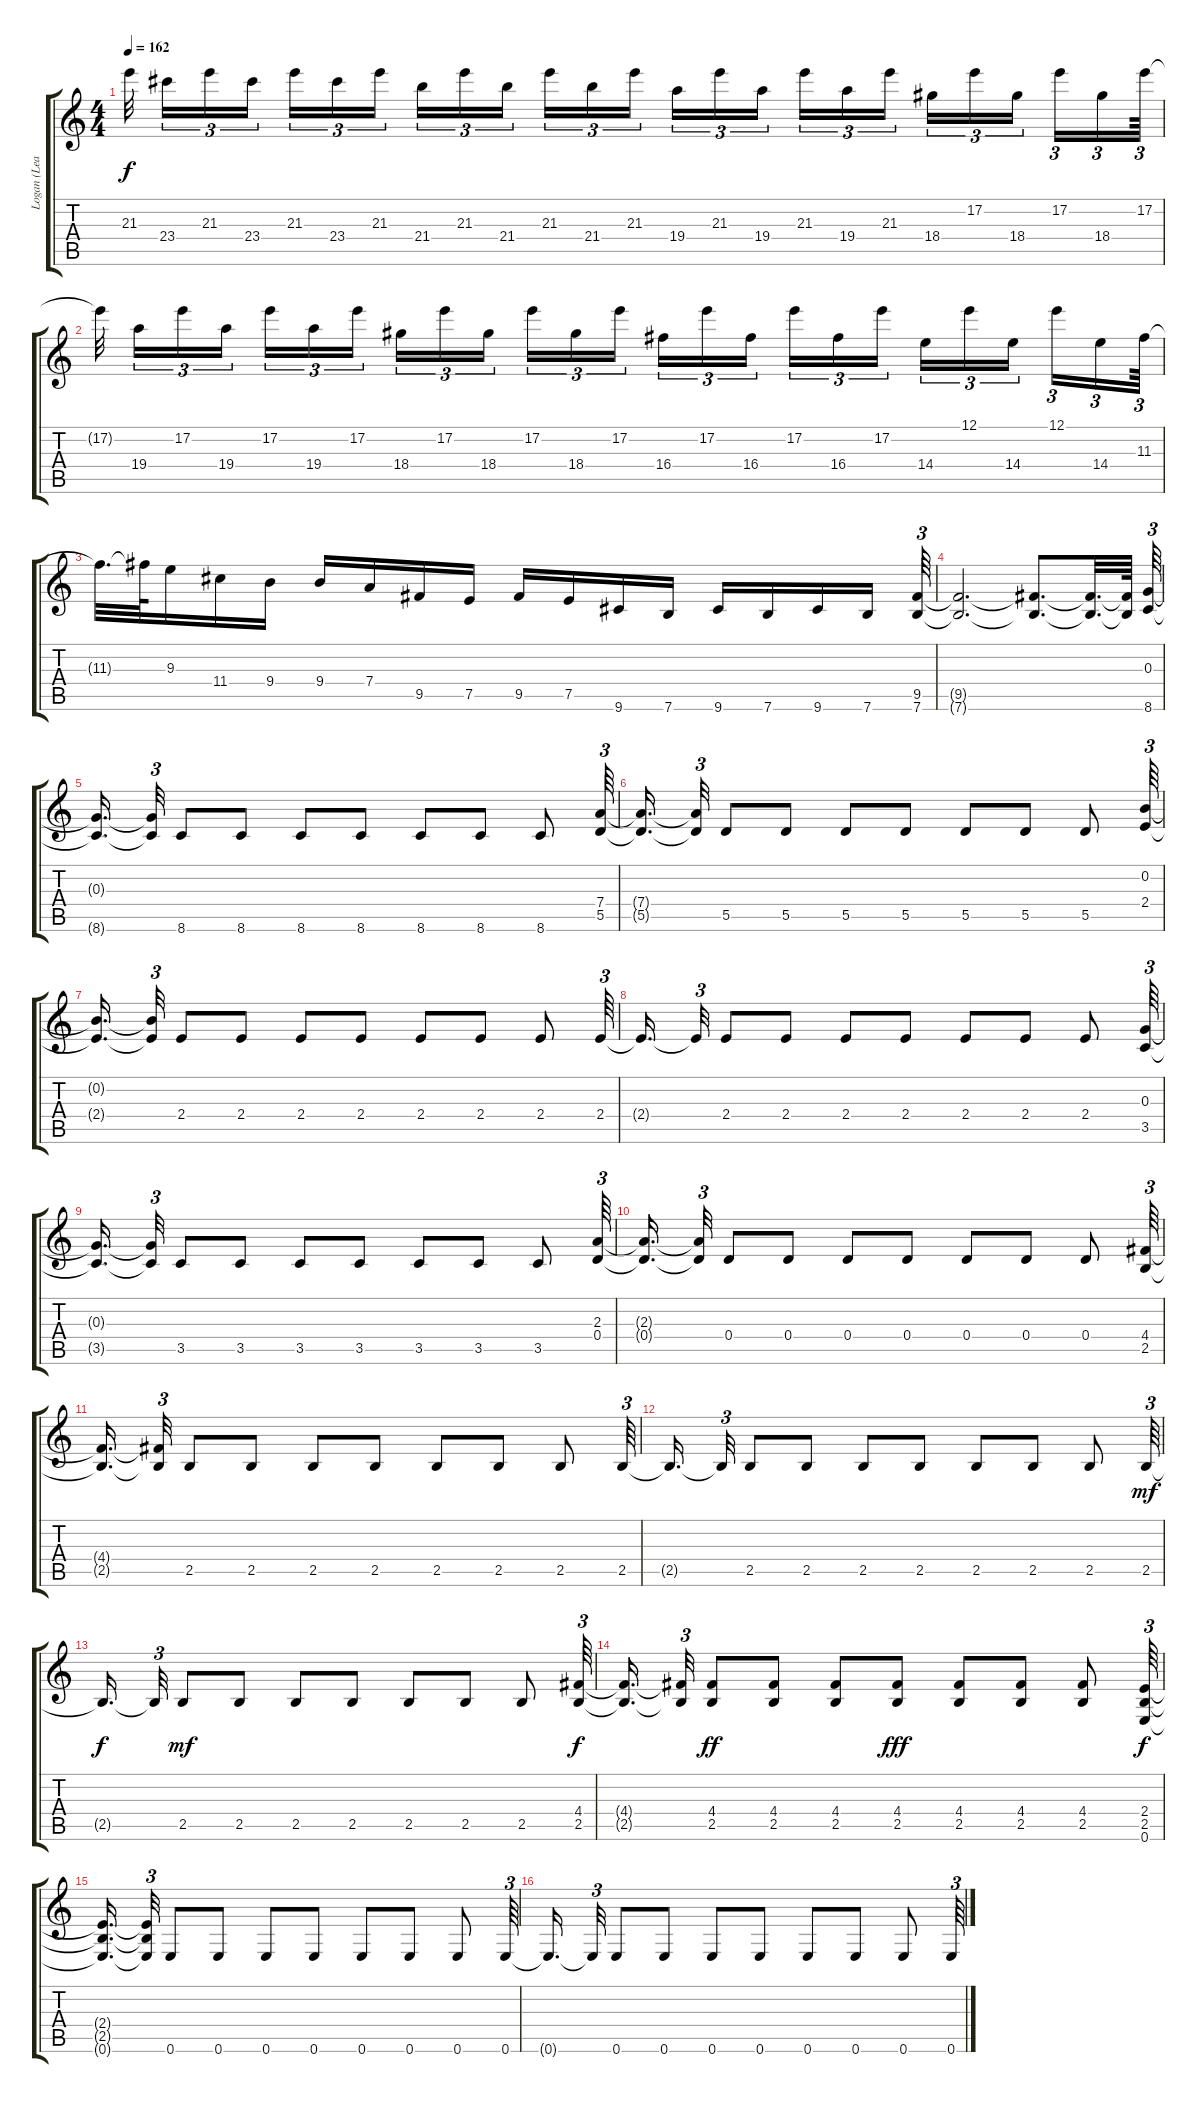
\track ("Logan (Lead)" "Logan (Lea") {instrument distortionguitar}
\staff {score tabs}
\tuning (E4 B3 G3 D3 A2 E2) {hide}
\ts (4 4)
\tempo 162
\clef g2
\ks c
21.3{t}.32{dy f beam splitsecondary} 23.4.16{tu (3 2)} 21.3.16{tu (3 2)} 23.4.16{tu (3 2) beam splitsecondary} 21.3.16{tu (3 2)} 23.4.16{tu (3 2)} 21.3.16{tu (3 2)} 21.4.16{tu (3 2)} 21.3.16{tu (3 2)} 21.4.16{tu (3 2) beam splitsecondary} 21.3.16{tu (3 2)} 21.4.16{tu (3 2)} 21.3.16{tu (3 2)} 19.4.16{tu (3 2)} 21.3.16{tu (3 2)} 19.4.16{tu (3 2) beam splitsecondary} 21.3.16{tu (3 2)} 19.4.16{tu (3 2)} 21.3.16{tu (3 2)} 18.4.16{tu (3 2)} 17.2.16{tu (3 2)} 18.4.16{tu (3 2) beam splitsecondary} 17.2.16{tu (3 2)} 18.4.16{tu (3 2)} 17.2.64{tu (3 2)} |
17.2{t}.32{beam splitsecondary} 19.4.16{tu (3 2)} 17.2.16{tu (3 2)} 19.4.16{tu (3 2) beam splitsecondary} 17.2.16{tu (3 2)} 19.4.16{tu (3 2)} 17.2.16{tu (3 2)} 18.4.16{tu (3 2)} 17.2.16{tu (3 2)} 18.4.16{tu (3 2) beam splitsecondary} 17.2.16{tu (3 2)} 18.4.16{tu (3 2)} 17.2.16{tu (3 2)} 16.4.16{tu (3 2)} 17.2.16{tu (3 2)} 16.4.16{tu (3 2) beam splitsecondary} 17.2.16{tu (3 2)} 16.4.16{tu (3 2)} 17.2.16{tu (3 2)} 14.4.16{tu (3 2)} 12.1.16{tu (3 2)} 14.4.16{tu (3 2) beam splitsecondary} 12.1.16{tu (3 2)} 14.4.16{tu (3 2)} 11.3.64{tu (3 2)} |
11.3{t}.32{d} 11.3{t}.64 9.3.16 11.4.16 9.4.16 9.4.16 7.4.16 9.5.16 7.5.16 9.5.16 7.5.16 9.6.16 7.6.16 9.6.16 7.6.16 9.6.16 7.6.16 (9.5 7.6).64{tu (3 2)} |
(9.5{t} 7.6{t}).2{d} (9.5{t} 7.6{t}).8{d} (9.5{t} 7.6{t}).32{d} (9.5{t} 7.6{t}).64 (0.3 8.6).64{tu (3 2)} |
(0.3{t} 8.6{t}).16{d beam splitsecondary} (0.3{t} 8.6{t}).32{tu (3 2)} 8.6.8 8.6.8 8.6.8 8.6.8 8.6.8 8.6.8 8.6.8 (7.4 5.5).64{tu (3 2)} |
(7.4{t} 5.5{t}).16{d beam splitsecondary} (7.4{t} 5.5{t}).32{tu (3 2)} 5.5.8 5.5.8 5.5.8 5.5.8 5.5.8 5.5.8 5.5.8 (0.2 2.4).64{tu (3 2)} |
(0.2{t} 2.4{t}).16{d beam splitsecondary} (0.2{t} 2.4{t}).32{tu (3 2)} 2.4.8 2.4.8 2.4.8 2.4.8 2.4.8 2.4.8 2.4.8 2.4.64{tu (3 2)} |
2.4{t}.16{d beam splitsecondary} 2.4{t}.32{tu (3 2)} 2.4.8 2.4.8 2.4.8 2.4.8 2.4.8 2.4.8 2.4.8 (0.3 3.5).64{tu (3 2)} |
(0.3{t} 3.5{t}).16{d beam splitsecondary} (0.3{t} 3.5{t}).32{tu (3 2)} 3.5.8 3.5.8 3.5.8 3.5.8 3.5.8 3.5.8 3.5.8 (2.3 0.4).64{tu (3 2)} |
(2.3{t} 0.4{t}).16{d beam splitsecondary} (2.3{t} 0.4{t}).32{tu (3 2)} 0.4.8 0.4.8 0.4.8 0.4.8 0.4.8 0.4.8 0.4.8 (4.4 2.5).64{tu (3 2)} |
(4.4{t} 2.5{t}).16{d beam splitsecondary} (4.4{t} 2.5{t}).32{tu (3 2)} 2.5.8 2.5.8 2.5.8 2.5.8 2.5.8 2.5.8 2.5.8 2.5.64{tu (3 2)} |
2.5{t}.16{d beam splitsecondary} 2.5{t}.32{tu (3 2)} 2.5.8 2.5.8 2.5.8 2.5.8 2.5.8 2.5.8 2.5.8 2.5.64{tu (3 2) dy mf} |
2.5{t}.16{d dy f beam splitsecondary} 2.5{t}.32{tu (3 2)} 2.5.8{dy mf} 2.5.8 2.5.8 2.5.8 2.5.8 2.5.8 2.5.8 (4.4 2.5).64{tu (3 2) dy f} |
(4.4{t} 2.5{t}).16{d beam splitsecondary} (4.4{t} 2.5{t}).32{tu (3 2)} (4.4 2.5).8{dy ff} (4.4 2.5).8 (4.4 2.5).8 (4.4 2.5).8{dy fff} (4.4 2.5).8 (4.4 2.5).8 (4.4 2.5).8 (2.4 2.5 0.6).64{tu (3 2) dy f} |
(2.4{t} 2.5{t} 0.6{t}).16{d beam splitsecondary} (2.4{t} 2.5{t} 0.6{t}).32{tu (3 2)} 0.6.8 0.6.8 0.6.8 0.6.8 0.6.8 0.6.8 0.6.8 0.6.64{tu (3 2)} |
0.6{t}.16{d beam splitsecondary} 0.6{t}.32{tu (3 2)} 0.6.8 0.6.8 0.6.8 0.6.8 0.6.8 0.6.8 0.6.8 0.6.64{tu (3 2)}
